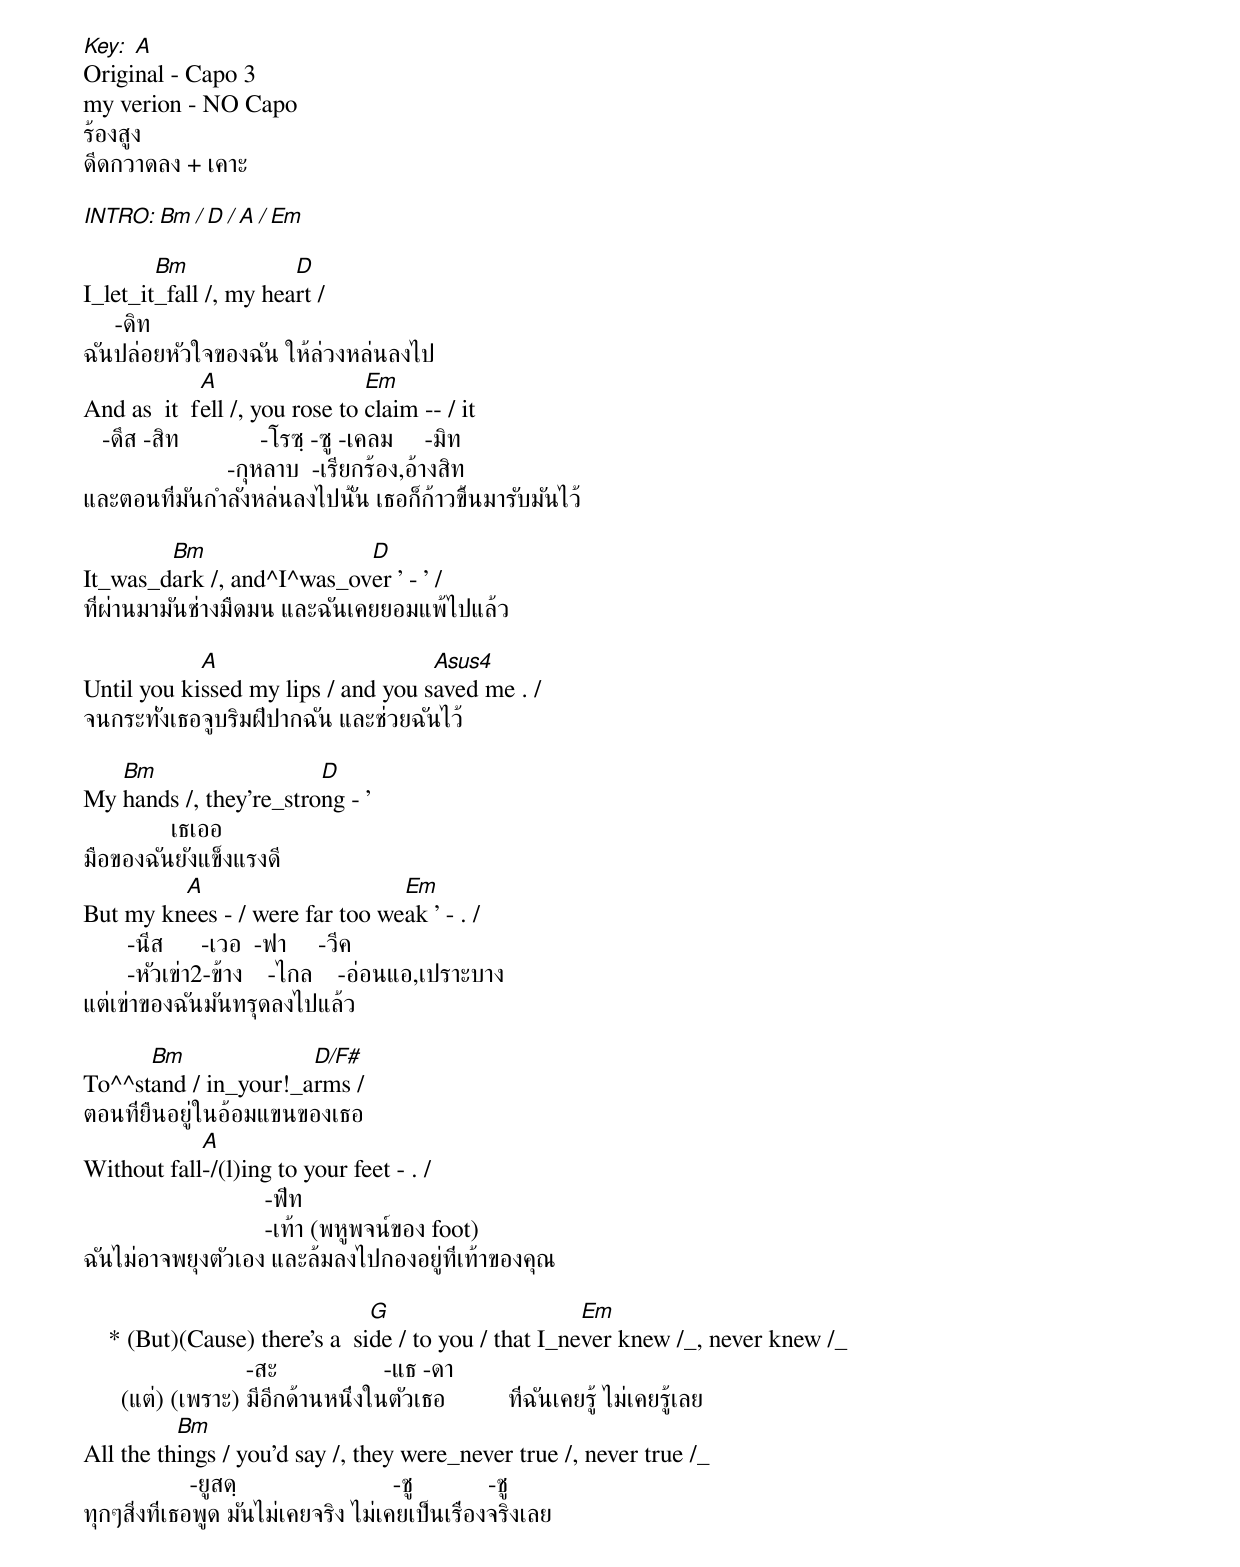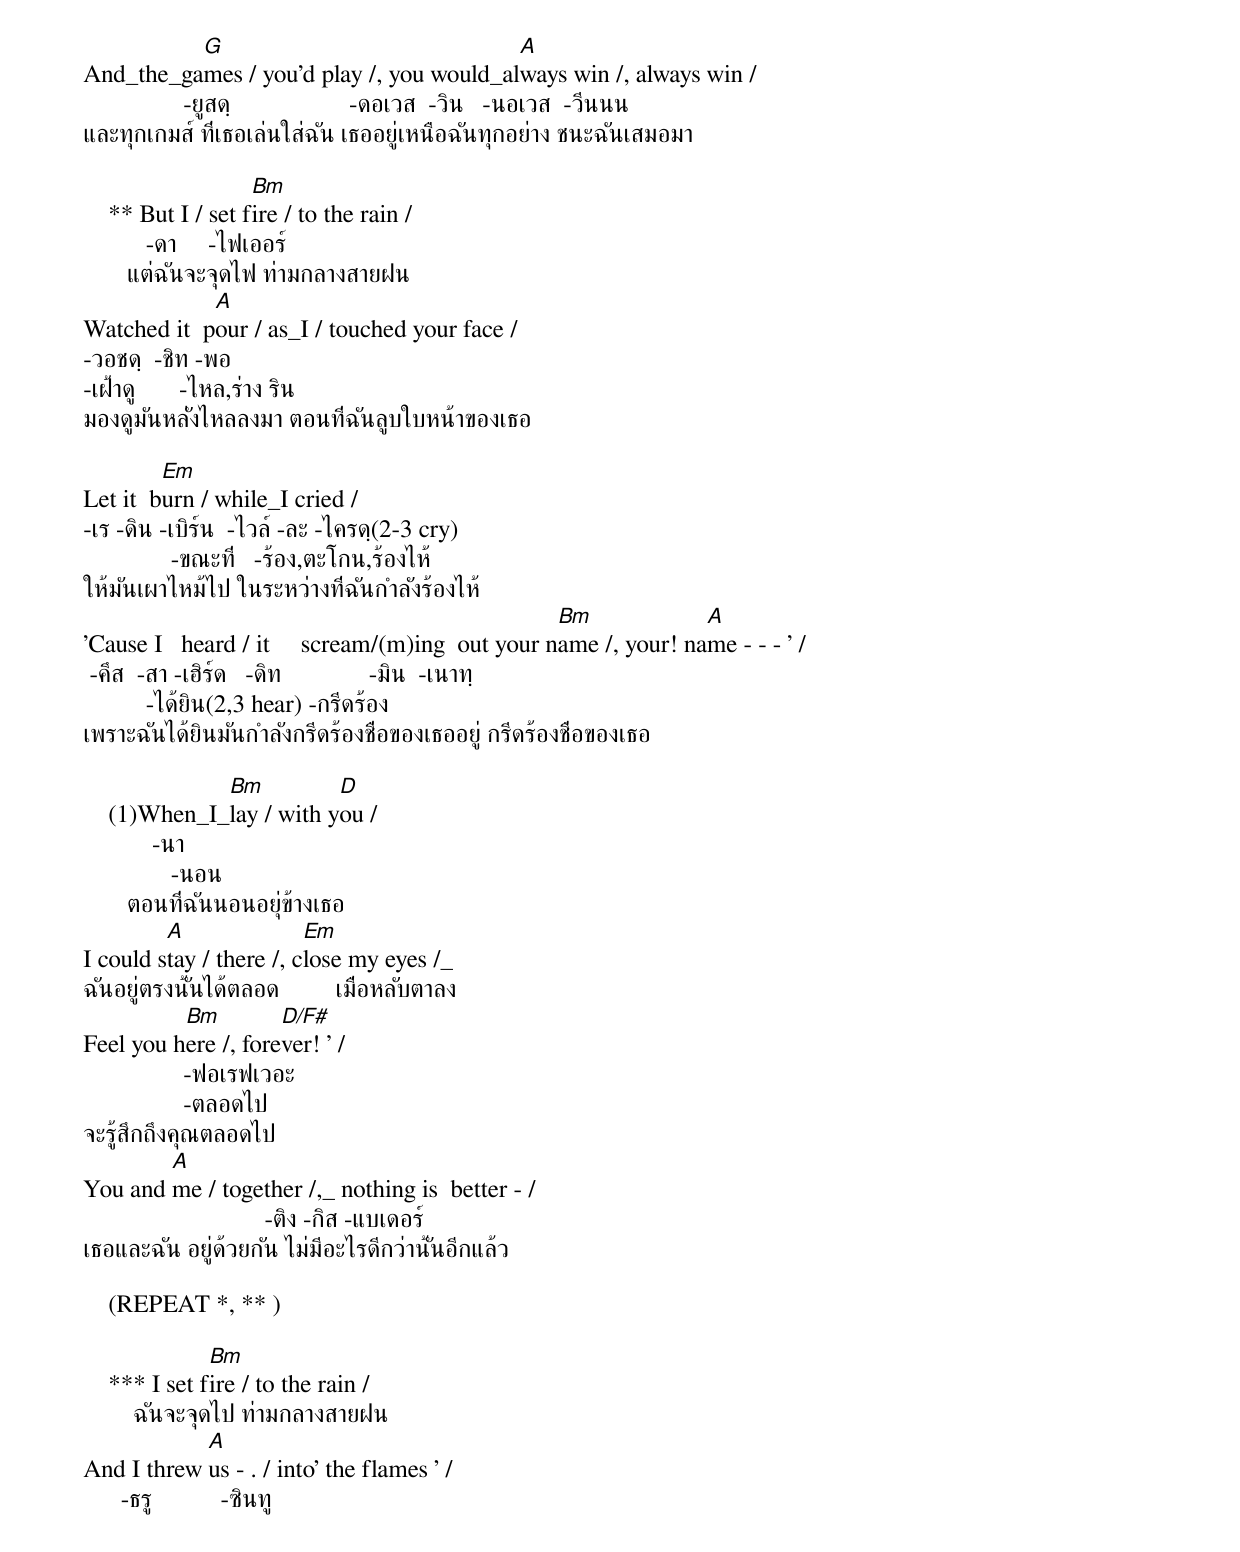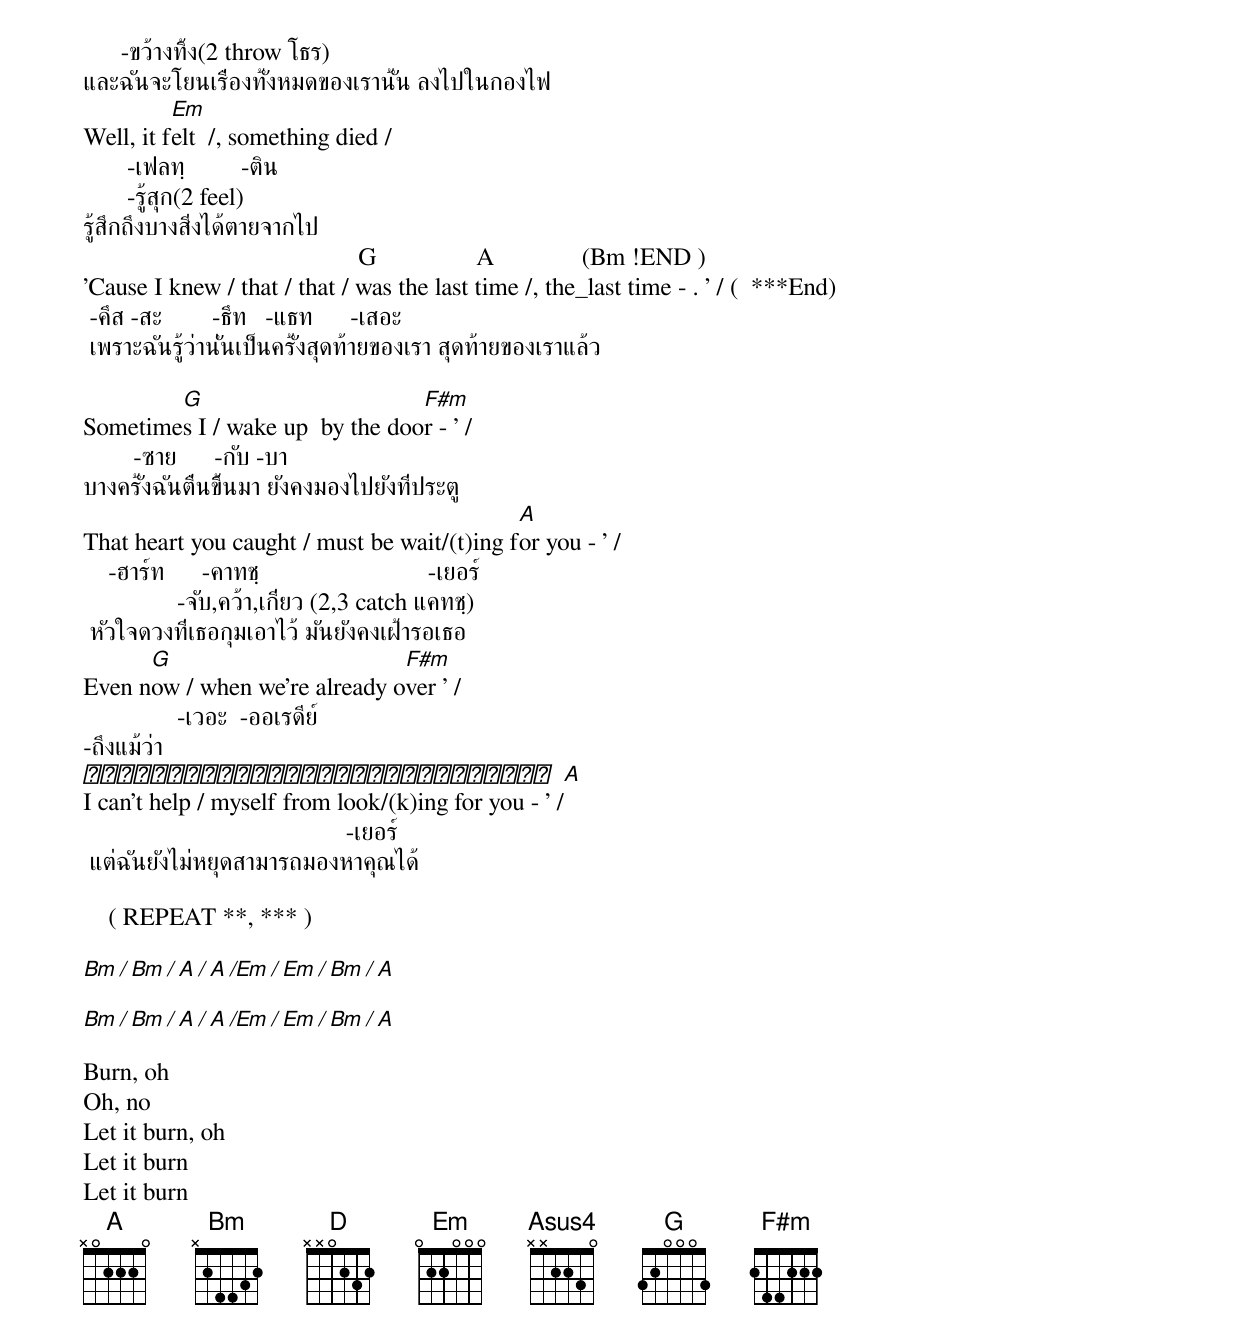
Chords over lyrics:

Key: A
Original - Capo 3
my verion - NO Capo
ร้องสูง
ดีดกวาดลง + เคาะ

INTRO: Bm / D / A / Em

        Bm             D
I_let_it_fall /, my heart /
     -ดิท
ฉันปล่อยหัวใจของฉัน ให้ล่วงหล่นลงไป
             A                  Em
And as  it  fell /, you rose to claim -- / it
   -ดึส -สิท             -โรซฺ -ซู -เคลม     -มิท
                       -กุหลาบ  -เรียกร้อง,อ้างสิท
และตอนที่มันกำลังหล่นลงไปนั้น เธอก็ก้าวขึ้นมารับมันไว้

        Bm                 D
It_was_dark /, and^I^was_over ' - ' /
ที่ผ่านมามันช่างมืดมน และฉันเคยยอมแพ้ไปแล้ว

            A                       Asus4
Until you kissed my lips / and you saved me . /
จนกระทั่งเธอจูบริมฝีปากฉัน และช่วยฉันไว้

   Bm                   D
My hands /, they're_strong - '
              เธเออ
มือของฉันยังแข็งแรงดี
         A                      Em
But my knees - / were far too weak ' - . /
       -นีส      -เวอ  -ฟา     -วีค
       -หัวเข่า2-ข้าง    -ไกล    -อ่อนแอ,เปราะบาง
แต่เข่าของฉันมันทรุดลงไปแล้ว

      Bm              D/F#
To^^stand / in_your!_arms /
ตอนที่ยืนอยู่ในอ้อมแขนของเธอ
            A
Without fall-/(l)ing to your feet - . /
                             -ฟีท
                             -เท้า (พหูพจน์ของ foot)
ฉันไม่อาจพยุงตัวเอง และล้มลงไปกองอยู่ที่เท้าของคุณ

                                G                      Em
    * (But)(Cause) there's a  side / to you / that I_never knew /_, never knew /_
                          -สะ                 -แธ -ดา
      (แต่) (เพราะ) มีอีกด้านหนึ่งในตัวเธอ          ที่ฉันเคยรู้ ไม่เคยรู้เลย
          Bm
All the things / you'd say /, they were_never true /, never true /_
                 -ยูสดฺ                         -ชู            -ชู
ทุกๆสิ่งที่เธอพูด มันไม่เคยจริง ไม่เคยเป็นเรื่องจริงเลย
          G                               A
And_the_games / you'd play /, you would_always win /, always win /
                -ยูสดฺ                   -ดอเวส  -วิน   -นอเวส  -วีนนน
และทุกเกมส์ ที่เธอเล่นใส่ฉัน เธออยู่เหนือฉันทุกอย่าง ชนะฉันเสมอมา

                    Bm
    ** But I / set fire / to the rain /
          -ดา     -ไฟเออร์
       แต่ฉันจะจุดไฟ ท่ามกลางสายฝน
             A
Watched it  pour / as_I / touched your face /
-วอชดฺ  -ชิท -พอ
-เฝ้าดู       -ไหล,ร่าง ริน
มองดูมันหลั่งไหลลงมา ตอนที่ฉันลูบใบหน้าของเธอ

         Em
Let it  burn / while_I cried /
-เร -ดิน -เบิร์น  -ไวล์ -ละ -ไครดฺ(2-3 cry)
              -ขณะที่   -ร้อง,ตะโกน,ร้องไห้
ให้มันเผาไหม้ไป ในระหว่างที่ฉันกำลังร้องไห้
                                                   Bm             A
'Cause I   heard / it     scream/(m)ing  out your name /, your! name - - - ' /
 -คึส  -สา -เฮิร์ด   -ดิท              -มิน  -เนาทฺ
          -ได้ยิน(2,3 hear) -กรีดร้อง
เพราะฉันได้ยินมันกำลังกรีดร้องชื่อของเธออยู่ กรีดร้องชื่อของเธอ

              Bm          D
    (1)When_I_lay / with you /
           -นา
              -นอน
       ตอนที่ฉันนอนอยุ่ข้างเธอ
         A               Em
I could stay / there /, close my eyes /_
ฉันอยู่ตรงนั้นได้ตลอด         เมื่อหลับตาลง
          Bm         D/F#
Feel you here /, forever! ' /
                -ฟอเรฟเวอะ
                -ตลอดไป
จะรู้สึกถึงคุณตลอดไป
        A
You and me / together /,_ nothing is  better - /
                             -ติง -กิส -แบเดอร์
เธอและฉัน อยู่ด้วยกัน ไม่มีอะไรดีกว่านั้นอีกแล้ว

    (REPEAT *, ** )

               Bm
    *** I set fire / to the rain /
        ฉันจะจุดไป ท่ามกลางสายฝน
            A
And I threw us - . / into' the flames ' /
      -ธรู           -ซินทู
      -ขว้างทิ้ง(2 throw โธร)
และฉันจะโยนเรื่องทั้งหมดของเรานั้น ลงไปในกองไฟ
          Em
Well, it felt  /, something died /
       -เฟลทฺ         -ติน
       -รู้สุก(2 feel)
รู้สึกถึงบางสิ่งได้ตายจากไป
                                            G                A              (Bm !END )
'Cause I knew / that / that / was the last time /, the_last time - . ' / (  ***End)
 -คึส -สะ        -ธึท   -แธท      -เสอะ
 เพราะฉันรู้ว่านั่นเป็นครั้งสุดท้ายของเรา สุดท้ายของเราแล้ว

        G                        F#m
Sometimes I / wake up  by the door - ' /
        -ซาย      -กับ -บา
บางครั้งฉันตื่นขึ้นมา ยังคงมองไปยังที่ประตู
                                             A
That heart you caught / must be wait/(t)ing for you - ' /
    -ฮาร์ท      -คาทชฺ                           -เยอร์
               -จับ,คว้า,เกี่ยว (2,3 catch แคทชฺ)
 หัวใจดวงที่เธอกุมเอาไว้ มันยังคงเฝ้ารอเธอ
      G                        F#m
Even now / when we're already over ' /
               -เวอะ  -ออเรดีย์
-ถึงแม้ว่า
ถึงแม้ตอนนี้เราจะจบกันไปแล้ว                                        A
I can't help / myself from look/(k)ing for you - ' /
                                          -เยอร์
 แต่ฉันยังไม่หยุดสามารถมองหาคุณได้

    ( REPEAT **, *** )

    Bm / Bm / A / A /Em / Em / Bm / A

    Bm / Bm / A / A /Em / Em / Bm / A

Burn, oh
Oh, no
Let it burn, oh
Let it burn
Let it burn
